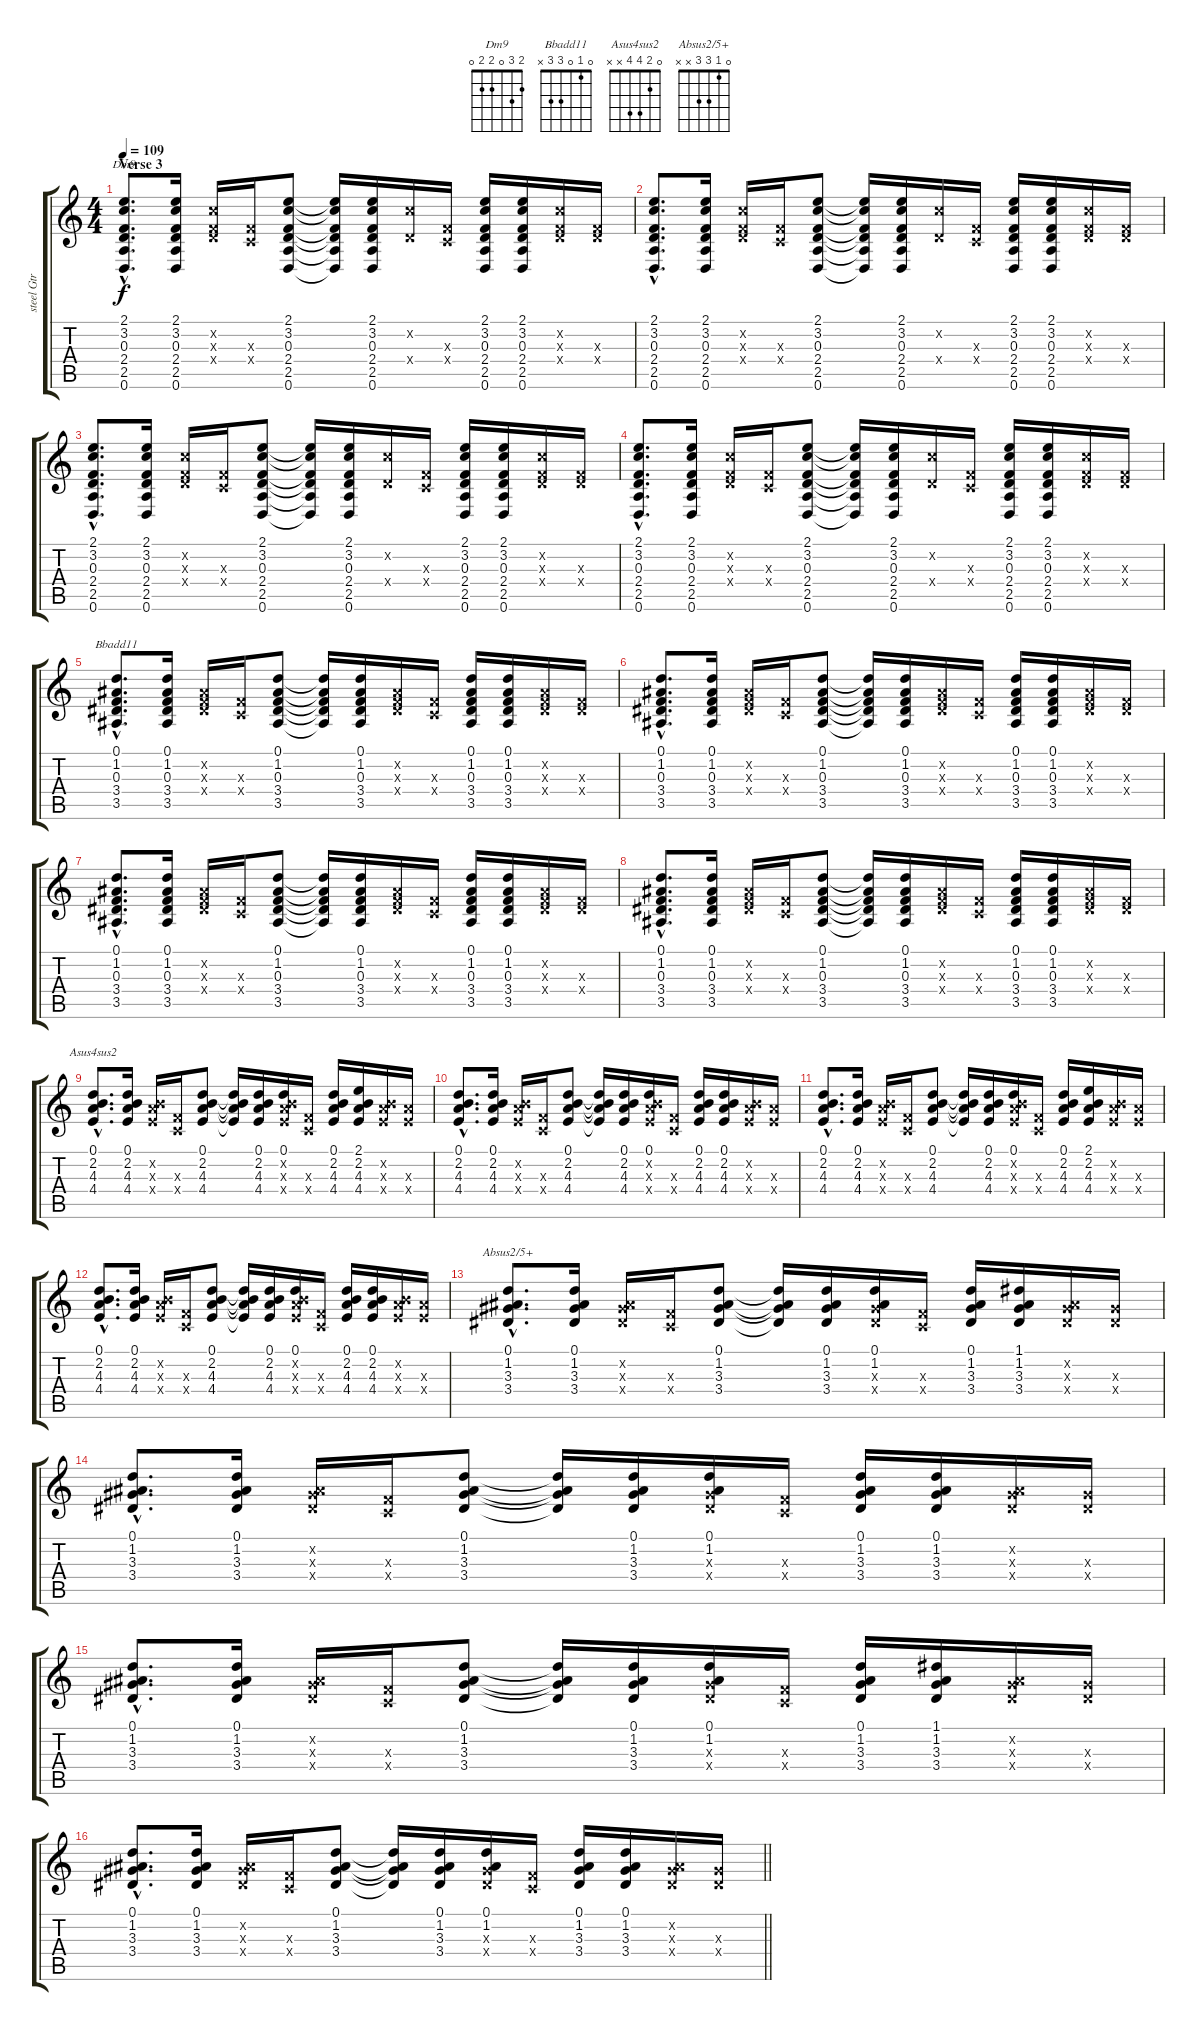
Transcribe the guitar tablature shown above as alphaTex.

\track ("steel Gtr" "steel Gtr") {instrument acousticguitarsteel}
\staff {score tabs}
\tuning (D4 A3 F3 C3 G2 D2) {hide}
\chord ("Dm9" 2 3 0 2 2 0)
\chord ("Bbadd11" 0 1 0 3 3 x)
\chord ("Asus4sus2" 0 2 4 4 x x)
\chord ("Absus2/5+" 0 1 3 3 x x)
\ts (4 4)
\section ("" "Verse 3")
\tempo 109
\clef g2
\ks c
(2.1{hac} 3.2{hac} 0.3{hac} 2.4{hac} 2.5{hac} 0.6{hac}).8{d ch "Dm9" dy f} (2.1 3.2 0.3 2.4 2.5 0.6).16 (3.2{x} 0.3{x} 2.4{x}).16 (0.3{x} 0.4{x}).16 (2.1 3.2 0.3 2.4 2.5 0.6).8 (2.1{t} 3.2{t} 0.3{t} 2.4{t} 2.5{t} 0.6{t}).16 (2.1 3.2 0.3 2.4 2.5 0.6).16 (3.2{x} 2.4{x}).16 (0.3{x} 0.4{x}).16 (2.1 3.2 0.3 2.4 2.5 0.6).16 (2.1 3.2 0.3 2.4 2.5 0.6).16 (3.2{x} 0.3{x} 2.4{x}).16 (0.3{x} 2.4{x}).16 |
(2.1{hac} 3.2{hac} 0.3{hac} 2.4{hac} 2.5{hac} 0.6{hac}).8{d} (2.1 3.2 0.3 2.4 2.5 0.6).16 (3.2{x} 0.3{x} 2.4{x}).16 (0.3{x} 0.4{x}).16 (2.1 3.2 0.3 2.4 2.5 0.6).8 (2.1{t} 3.2{t} 0.3{t} 2.4{t} 2.5{t} 0.6{t}).16 (2.1 3.2 0.3 2.4 2.5 0.6).16 (3.2{x} 2.4{x}).16 (0.3{x} 0.4{x}).16 (2.1 3.2 0.3 2.4 2.5 0.6).16 (2.1 3.2 0.3 2.4 2.5 0.6).16 (3.2{x} 0.3{x} 2.4{x}).16 (0.3{x} 2.4{x}).16 |
(2.1{hac} 3.2{hac} 0.3{hac} 2.4{hac} 2.5{hac} 0.6{hac}).8{d} (2.1 3.2 0.3 2.4 2.5 0.6).16 (3.2{x} 0.3{x} 2.4{x}).16 (0.3{x} 0.4{x}).16 (2.1 3.2 0.3 2.4 2.5 0.6).8 (2.1{t} 3.2{t} 0.3{t} 2.4{t} 2.5{t} 0.6{t}).16 (2.1 3.2 0.3 2.4 2.5 0.6).16 (3.2{x} 2.4{x}).16 (0.3{x} 0.4{x}).16 (2.1 3.2 0.3 2.4 2.5 0.6).16 (2.1 3.2 0.3 2.4 2.5 0.6).16 (3.2{x} 0.3{x} 2.4{x}).16 (0.3{x} 2.4{x}).16 |
(2.1{hac} 3.2{hac} 0.3{hac} 2.4{hac} 2.5{hac} 0.6{hac}).8{d} (2.1 3.2 0.3 2.4 2.5 0.6).16 (3.2{x} 0.3{x} 2.4{x}).16 (0.3{x} 0.4{x}).16 (2.1 3.2 0.3 2.4 2.5 0.6).8 (2.1{t} 3.2{t} 0.3{t} 2.4{t} 2.5{t} 0.6{t}).16 (2.1 3.2 0.3 2.4 2.5 0.6).16 (3.2{x} 2.4{x}).16 (0.3{x} 0.4{x}).16 (2.1 3.2 0.3 2.4 2.5 0.6).16 (2.1 3.2 0.3 2.4 2.5 0.6).16 (3.2{x} 0.3{x} 2.4{x}).16 (0.3{x} 2.4{x}).16 |
(0.1{hac} 1.2{hac} 0.3{hac} 3.4{hac} 3.5{hac}).8{d ch "Bbadd11"} (0.1 1.2 0.3 3.4 3.5).16 (1.2{x} 0.3{x} 3.4{x}).16 (0.3{x} 0.4{x}).16 (0.1 1.2 0.3 3.4 3.5).8 (0.1{t} 1.2{t} 0.3{t} 3.4{t} 3.5{t}).16 (0.1 1.2 0.3 3.4 3.5).16 (1.2{x} 0.3{x} 3.4{x}).16 (0.3{x} 0.4{x}).16 (0.1 1.2 0.3 3.4 3.5).16 (0.1 1.2 0.3 3.4 3.5).16 (1.2{x} 0.3{x} 3.4{x}).16 (0.3{x} 3.4{x}).16 |
(0.1{hac} 1.2{hac} 0.3{hac} 3.4{hac} 3.5{hac}).8{d} (0.1 1.2 0.3 3.4 3.5).16 (1.2{x} 0.3{x} 3.4{x}).16 (0.3{x} 0.4{x}).16 (0.1 1.2 0.3 3.4 3.5).8 (0.1{t} 1.2{t} 0.3{t} 3.4{t} 3.5{t}).16 (0.1 1.2 0.3 3.4 3.5).16 (1.2{x} 0.3{x} 3.4{x}).16 (0.3{x} 0.4{x}).16 (0.1 1.2 0.3 3.4 3.5).16 (0.1 1.2 0.3 3.4 3.5).16 (1.2{x} 0.3{x} 3.4{x}).16 (0.3{x} 3.4{x}).16 |
(0.1{hac} 1.2{hac} 0.3{hac} 3.4{hac} 3.5{hac}).8{d} (0.1 1.2 0.3 3.4 3.5).16 (1.2{x} 0.3{x} 3.4{x}).16 (0.3{x} 0.4{x}).16 (0.1 1.2 0.3 3.4 3.5).8 (0.1{t} 1.2{t} 0.3{t} 3.4{t} 3.5{t}).16 (0.1 1.2 0.3 3.4 3.5).16 (1.2{x} 0.3{x} 3.4{x}).16 (0.3{x} 0.4{x}).16 (0.1 1.2 0.3 3.4 3.5).16 (0.1 1.2 0.3 3.4 3.5).16 (1.2{x} 0.3{x} 3.4{x}).16 (0.3{x} 3.4{x}).16 |
(0.1{hac} 1.2{hac} 0.3{hac} 3.4{hac} 3.5{hac}).8{d} (0.1 1.2 0.3 3.4 3.5).16 (1.2{x} 0.3{x} 3.4{x}).16 (0.3{x} 0.4{x}).16 (0.1 1.2 0.3 3.4 3.5).8 (0.1{t} 1.2{t} 0.3{t} 3.4{t} 3.5{t}).16 (0.1 1.2 0.3 3.4 3.5).16 (1.2{x} 0.3{x} 3.4{x}).16 (0.3{x} 0.4{x}).16 (0.1 1.2 0.3 3.4 3.5).16 (0.1 1.2 0.3 3.4 3.5).16 (1.2{x} 0.3{x} 3.4{x}).16 (0.3{x} 3.4{x}).16 |
(0.1{hac} 2.2{hac} 4.3{hac} 4.4{hac}).8{d ch "Asus4sus2"} (0.1 2.2 4.3 4.4).16 (2.2{x} 4.3{x} 4.4{x}).16 (0.3{x} 0.4{x}).16 (0.1 2.2 4.3 4.4).8 (0.1{t} 2.2{t} 4.3{t} 4.4{t}).16 (0.1 2.2 4.3 4.4).16 (0.1 2.2{x} 4.3{x} 4.4{x}).16 (0.3{x} 0.4{x}).16 (0.1 2.2 4.3 4.4).16 (2.1 2.2 4.3 4.4).16 (2.2{x} 4.3{x} 4.4{x}).16 (4.3{x} 4.4{x}).16 |
(0.1{hac} 2.2{hac} 4.3{hac} 4.4{hac}).8{d} (0.1 2.2 4.3 4.4).16 (2.2{x} 4.3{x} 4.4{x}).16 (0.3{x} 0.4{x}).16 (0.1 2.2 4.3 4.4).8 (0.1{t} 2.2{t} 4.3{t} 4.4{t}).16 (0.1 2.2 4.3 4.4).16 (0.1 2.2{x} 4.3{x} 4.4{x}).16 (0.3{x} 0.4{x}).16 (0.1 2.2 4.3 4.4).16 (0.1 2.2 4.3 4.4).16 (2.2{x} 4.3{x} 4.4{x}).16 (4.3{x} 4.4{x}).16 |
(0.1{hac} 2.2{hac} 4.3{hac} 4.4{hac}).8{d} (0.1 2.2 4.3 4.4).16 (2.2{x} 4.3{x} 4.4{x}).16 (0.3{x} 0.4{x}).16 (0.1 2.2 4.3 4.4).8 (0.1{t} 2.2{t} 4.3{t} 4.4{t}).16 (0.1 2.2 4.3 4.4).16 (0.1 2.2{x} 4.3{x} 4.4{x}).16 (0.3{x} 0.4{x}).16 (0.1 2.2 4.3 4.4).16 (2.1 2.2 4.3 4.4).16 (2.2{x} 4.3{x} 4.4{x}).16 (4.3{x} 4.4{x}).16 |
(0.1{hac} 2.2{hac} 4.3{hac} 4.4{hac}).8{d} (0.1 2.2 4.3 4.4).16 (2.2{x} 4.3{x} 4.4{x}).16 (0.3{x} 0.4{x}).16 (0.1 2.2 4.3 4.4).8 (0.1{t} 2.2{t} 4.3{t} 4.4{t}).16 (0.1 2.2 4.3 4.4).16 (0.1 2.2{x} 4.3{x} 4.4{x}).16 (0.3{x} 0.4{x}).16 (0.1 2.2 4.3 4.4).16 (0.1 2.2 4.3 4.4).16 (2.2{x} 4.3{x} 4.4{x}).16 (4.3{x} 4.4{x}).16 |
(0.1{hac} 1.2{hac} 3.3{hac} 3.4{hac}).8{d ch "Absus2/5+"} (0.1 1.2 3.3 3.4).16 (1.2{x} 3.3{x} 3.4{x}).16 (0.3{x} 0.4{x}).16 (0.1 1.2 3.3 3.4).8 (0.1{t} 1.2{t} 3.3{t} 3.4{t}).16 (0.1 1.2 3.3 3.4).16 (0.1 1.2 3.3{x} 3.4{x}).16 (0.3{x} 0.4{x}).16 (0.1 1.2 3.3 3.4).16 (1.1 1.2 3.3 3.4).16 (1.2{x} 3.3{x} 3.4{x}).16 (3.3{x} 3.4{x}).16 |
(0.1{hac} 1.2{hac} 3.3{hac} 3.4{hac}).8{d} (0.1 1.2 3.3 3.4).16 (1.2{x} 3.3{x} 3.4{x}).16 (0.3{x} 0.4{x}).16 (0.1 1.2 3.3 3.4).8 (0.1{t} 1.2{t} 3.3{t} 3.4{t}).16 (0.1 1.2 3.3 3.4).16 (0.1 1.2 3.3{x} 3.4{x}).16 (0.3{x} 0.4{x}).16 (0.1 1.2 3.3 3.4).16 (0.1 1.2 3.3 3.4).16 (1.2{x} 3.3{x} 3.4{x}).16 (3.3{x} 3.4{x}).16 |
(0.1{hac} 1.2{hac} 3.3{hac} 3.4{hac}).8{d} (0.1 1.2 3.3 3.4).16 (1.2{x} 3.3{x} 3.4{x}).16 (0.3{x} 0.4{x}).16 (0.1 1.2 3.3 3.4).8 (0.1{t} 1.2{t} 3.3{t} 3.4{t}).16 (0.1 1.2 3.3 3.4).16 (0.1 1.2 3.3{x} 3.4{x}).16 (0.3{x} 0.4{x}).16 (0.1 1.2 3.3 3.4).16 (1.1 1.2 3.3 3.4).16 (1.2{x} 3.3{x} 3.4{x}).16 (3.3{x} 3.4{x}).16 |
\barLineRight lightlight
(0.1{hac} 1.2{hac} 3.3{hac} 3.4{hac}).8{d} (0.1 1.2 3.3 3.4).16 (1.2{x} 3.3{x} 3.4{x}).16 (0.3{x} 0.4{x}).16 (0.1 1.2 3.3 3.4).8 (0.1{t} 1.2{t} 3.3{t} 3.4{t}).16 (0.1 1.2 3.3 3.4).16 (0.1 1.2 3.3{x} 3.4{x}).16 (0.3{x} 0.4{x}).16 (0.1 1.2 3.3 3.4).16 (0.1 1.2 3.3 3.4).16 (1.2{x} 3.3{x} 3.4{x}).16 (3.3{x} 3.4{x}).16
